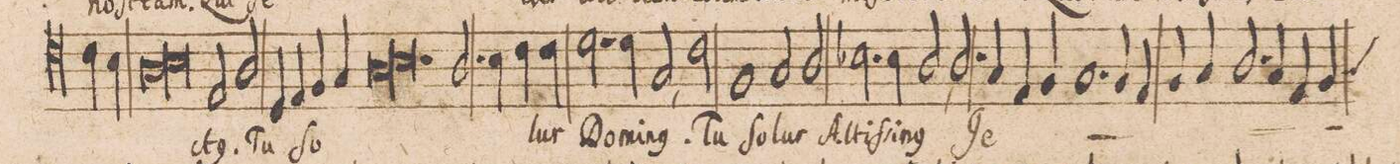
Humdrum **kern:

**kern	**text
*I"[TENOR.]	*
*clefC4	*
*k[]	*
*met(C|)	*
*M2/1	*
4c\	.
4B\	.
*lig	*
1A\	.
=91-	=91-
1B\	.
*Xlig	*
2E/	-ct(us).
2A/	Tu
=92-	=92-
4D/	ſo-
4E/	.
4F/	.
4G/	.
*lig	*
1A\	.
=93-	=93-
1.B\	.
*Xlig	*
[y2A/	.
=94-	=94-
4A\]	.
4B\	.
4c\	.
4c\	-lus
2.d\	Do-
4d\	-mi-
=95-	=95-
2G,/	-n(us)
2c\	Tu
1F/	ſo-
=96-	=96-
2G/	-lus
2A/	Al-
2.B-X\	-tiſ-
4B-\	-si-
=97-	=97-
2A,/	-m(us)
[y2A/	Je-
4A\]	.
4G/	.
4E/	.
4F/	.
=98-	=98-
1.G/	.
4F/	.
4E/	.
=99-	=99-
4F/	.
4G/	.
2.A/	.
4G/	.
4E/	.
*custos:G	*
4F/	.
=100-	=100-
*-	*-
